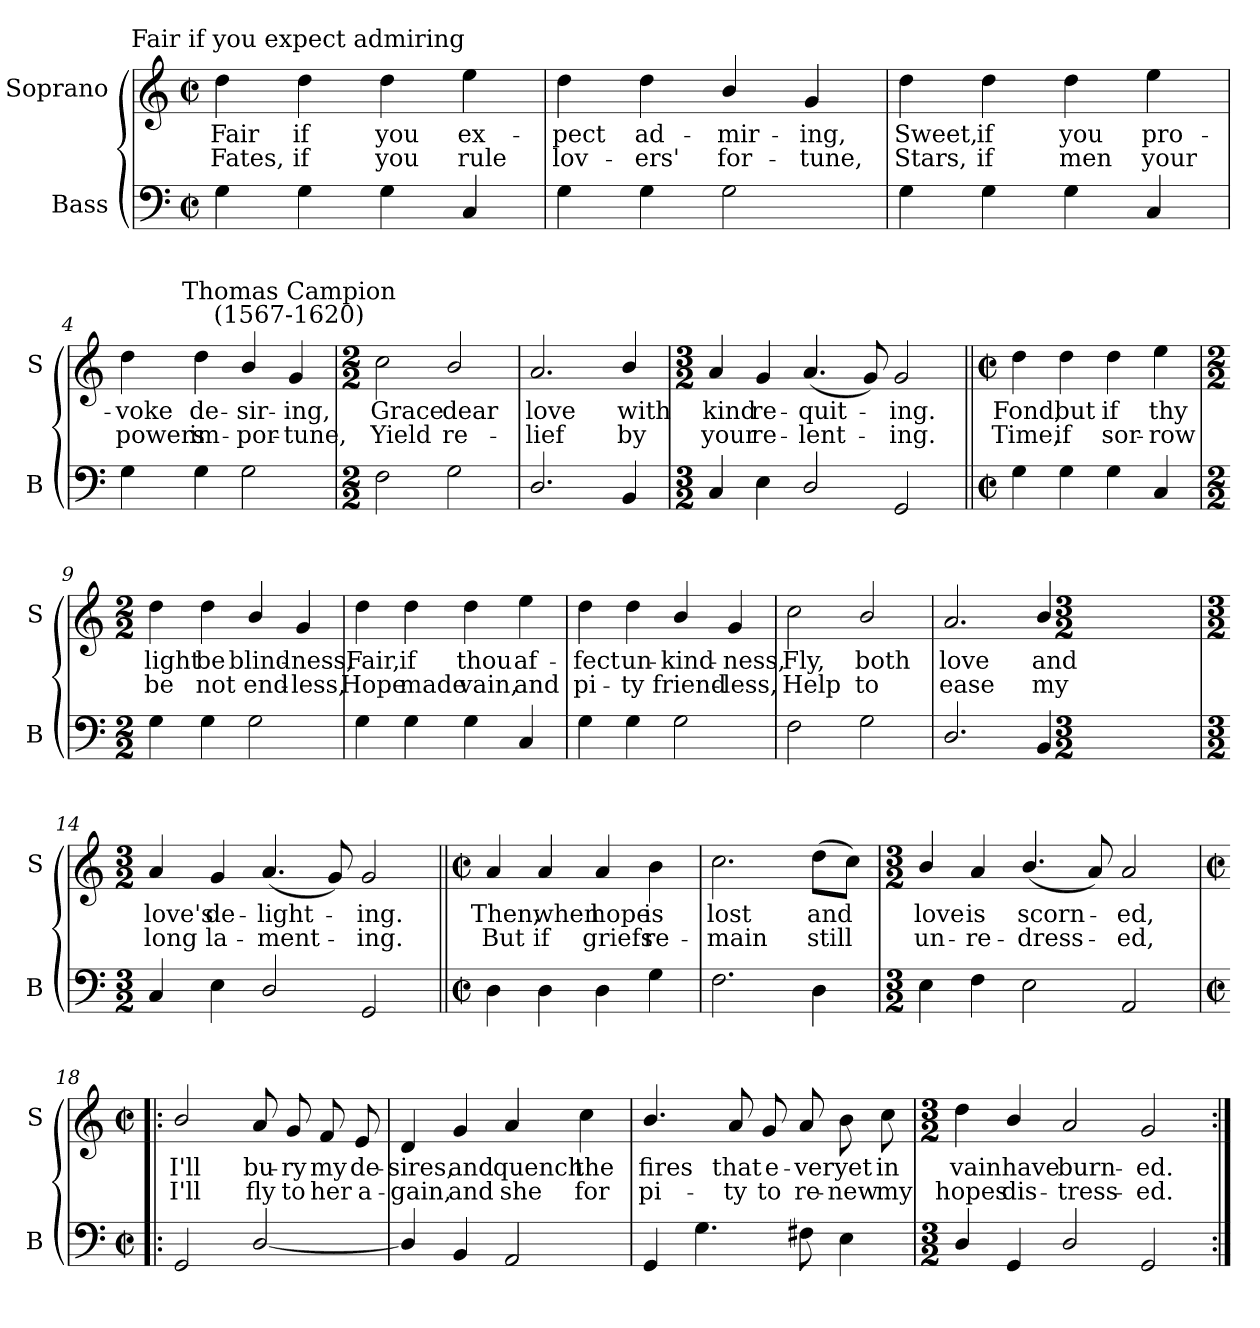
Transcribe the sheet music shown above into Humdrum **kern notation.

**kern	**kern	**text	**text
*part2	*part1	*part1	*part1
*staff2	*staff1	*staff1	*staff1
*I"Bass	*I"Soprano	*	*
*I'B	*I'S	*	*
*clefF4	*clefG2	*	*
*k[]	*k[]	*	*
*C:	*C:	*	*
*M2/2	*M2/2	*	*
*met(c|)	*met(c|)	*	*
=1	=1	=1	=1
!	!	!LO:LY:b	!LO:LY:b
4G	4dd	Fair	Fates,
!	!LO:TX:a:cj:t=Fair if you expect admiring	!	!
!	!	!LO:LY:b	!LO:LY:b
4G	4dd	if	if
!	!	!LO:LY:b	!LO:LY:b
4G	4dd	you	you
!	!	!LO:LY:b	!LO:LY:b
4C	4ee	ex-	-rule
=2	=2	=2	=2
!	!	!LO:LY:b	!LO:LY:b
4G	4dd	pect	lov-
!	!	!LO:LY:b	!LO:LY:b
4G	4dd	-ad-	-ers'
!	!	!LO:LY:b	!LO:LY:b
2G	4b/	mir-	-for-
!	!	!LO:LY:b	!LO:LY:b
.	4g	-ing,	tune,
=3	=3	=3	=3
!	!	!LO:LY:b	!LO:LY:b
4G	4dd	Sweet,	Stars,
!	!	!LO:LY:b	!LO:LY:b
4G	4dd	if	if
!	!	!LO:LY:b	!LO:LY:b
4G	4dd	you	men
!	!	!LO:LY:b	!LO:LY:b
4C	4ee	pro-	-your
=4	=4	=4	=4
!	!	!LO:LY:b	!LO:LY:b
4G	4dd	voke	powers
!	!	!LO:LY:b	!LO:LY:b
4G	4dd	de-	-im-
!	!	!LO:LY:b	!LO:LY:b
2G	4b/	-sir-	-por-
!	!LO:TX:a:cj:t=Thomas Campion\n(1567-1620)	!	!
!	!	!LO:LY:b	!LO:LY:b
.	4g	-ing,	tune,
!!LO:LB:g=z
=5	=5	=5	=5
*M2/2	*M2/2	*	*
!	!	!LO:LY:b	!LO:LY:b
2F	2cc	Grace	Yield
!	!	!LO:LY:b	!LO:LY:b
2G	2b/	dear	re-
=6	=6	=6	=6
!	!	!LO:LY:b	!LO:LY:b
2.D/	2.a	-love	lief
!	!	!LO:LY:b	!LO:LY:b
4BB	4b/	with	by
=7	=7	=7	=7
*M3/2	*M3/2	*	*
!	!	!LO:LY:b	!LO:LY:b
4C	4a	kind	your
!	!	!LO:LY:b	!LO:LY:b
4E	4g	re-	-re-
!	!	!LO:LY:b	!LO:LY:b
2D/	(<4.a	-quit-	lent-
.	8g)	.	.
!	!	!LO:LY:b	!LO:LY:b
2GG	2g	ing.	ing.
=8||	=8||	=8||	=8||
*M2/2	*M2/2	*	*
*met(c|)	*met(c|)	*	*
!	!	!LO:LY:b	!LO:LY:b
4G	4dd	Fond,	Time,
!	!	!LO:LY:b	!LO:LY:b
4G	4dd	but	if
!	!	!LO:LY:b	!LO:LY:b
4G	4dd	if	sor-
!	!	!LO:LY:b	!LO:LY:b
4C	4ee	-thy	row
!!LO:LB:g=z
=9	=9	=9	=9
*M2/2	*M2/2	*	*
!	!	!LO:LY:b	!LO:LY:b
4G	4dd	light	be
!	!	!LO:LY:b	!LO:LY:b
4G	4dd	be	not
!	!	!LO:LY:b	!LO:LY:b
2G	4b/	blind-	-end-
!	!	!LO:LY:b	!LO:LY:b
.	4g	-ness,	less,
=10	=10	=10	=10
!	!	!LO:LY:b	!LO:LY:b
4G	4dd	Fair,	Hope
!	!	!LO:LY:b	!LO:LY:b
4G	4dd	if	made
!	!	!LO:LY:b	!LO:LY:b
4G	4dd	thou	vain,
!	!	!LO:LY:b	!LO:LY:b
4C	4ee	af-	-and
=11	=11	=11	=11
!	!	!LO:LY:b	!LO:LY:b
4G	4dd	fect	pi-
!	!	!LO:LY:b	!LO:LY:b
4G	4dd	-un-	-ty
!	!	!LO:LY:b	!LO:LY:b
2G	4b/	kind-	-friend-
!	!	!LO:LY:b	!LO:LY:b
.	4g	-ness,	less,
=12	=12	=12	=12
!	!	!LO:LY:b	!LO:LY:b
2F	2cc	Fly,	Help
!	!	!LO:LY:b	!LO:LY:b
2G	2b/	both	to
=13	=13	=13	=13
!	!	!LO:LY:b	!LO:LY:b
2.D/	2.a	love	ease
!	!	!LO:LY:b	!LO:LY:b
4BB	4b/	and	my
*M3/2	*M3/2	*	*
!!LO:LB:g=z
=14	=14	=14	=14
*M3/2	*M3/2	*	*
!	!	!LO:LY:b	!LO:LY:b
4C	4a	love's	long
!	!	!LO:LY:b	!LO:LY:b
4E	4g	de-	-la-
!	!	!LO:LY:b	!LO:LY:b
2D/	(<4.a	-light-	ment-
.	8g)	.	.
!	!	!LO:LY:b	!LO:LY:b
2GG	2g	ing.	ing.
=15||	=15||	=15||	=15||
*M2/2	*M2/2	*	*
*met(c|)	*met(c|)	*	*
!	!	!LO:LY:b	!LO:LY:b
4D	4a	Then,	But
!	!	!LO:LY:b	!LO:LY:b
4D	4a	when	if
!	!	!LO:LY:b	!LO:LY:b
4D	4a	hope	griefs
!	!	!LO:LY:b	!LO:LY:b
4G	4b	is	re-
=16	=16	=16	=16
!	!	!LO:LY:b	!LO:LY:b
2.F	2.cc	-lost	main
!	!	!LO:LY:b	!LO:LY:b
4D	(>8ddL	and	still
.	8ccJ)	.	.
=17	=17	=17	=17
*M3/2	*M3/2	*	*
!	!	!LO:LY:b	!LO:LY:b
4E	4b/	love	un-
!	!	!LO:LY:b	!LO:LY:b
4F	4a	-is	re-
!	!	!LO:LY:b	!LO:LY:b
2E	(<4.b/	-scorn-	dress-
.	8a)	.	.
!	!	!LO:LY:b	!LO:LY:b
2AA	2a	ed,	ed,
!!LO:LB:g=z
=18!|:	=18!|:	=18!|:	=18!|:
*M2/2	*M2/2	*	*
*met(c|)	*met(c|)	*	*
!	!	!LO:LY:b	!LO:LY:b
2GG	2b/	I'll	I'll
!	!	!LO:LY:b	!LO:LY:b
[2D/	8a	bu-	-fly
!	!	!LO:LY:b	!LO:LY:b
.	8g	ry	to
!	!	!LO:LY:b	!LO:LY:b
.	8f	my	her
!	!	!LO:LY:b	!LO:LY:b
.	8e	de-	-a-
=19	=19	=19	=19
!	!	!LO:LY:b	!LO:LY:b
4D/]	4d	-sires,	gain,
!	!	!LO:LY:b	!LO:LY:b
4BB	4g	and	and
!	!	!LO:LY:b	!LO:LY:b
2AA	4a	quench	she
!	!	!LO:LY:b	!LO:LY:b
.	4cc	the	for
=20	=20	=20	=20
!	!	!LO:LY:b	!LO:LY:b
4GG	4.b/	fires	pi-
4.G	.	.	.
!	!	!LO:LY:b	!LO:LY:b
.	8a	-that	ty
!	!	!LO:LY:b	!LO:LY:b
.	8g	e-	-to
!	!	!LO:LY:b	!LO:LY:b
8F#X	8a	ver	re-
!	!	!LO:LY:b	!LO:LY:b
4E	8b	-yet	new
!	!	!LO:LY:b	!LO:LY:b
.	8cc	in	my
=21	=21	=21	=21
*M3/2	*M3/2	*	*
!	!	!LO:LY:b	!LO:LY:b
4D/	4dd	vain	hopes
!	!	!LO:LY:b	!LO:LY:b
4GG	4b/	have	dis-
!	!	!LO:LY:b	!LO:LY:b
2D/	2a	-burn-	-tress-
!	!	!LO:LY:b	!LO:LY:b
2GG	2g	-ed.	ed.
=:|!	=:|!	=:|!	=:|!
*-	*-	*-	*-
